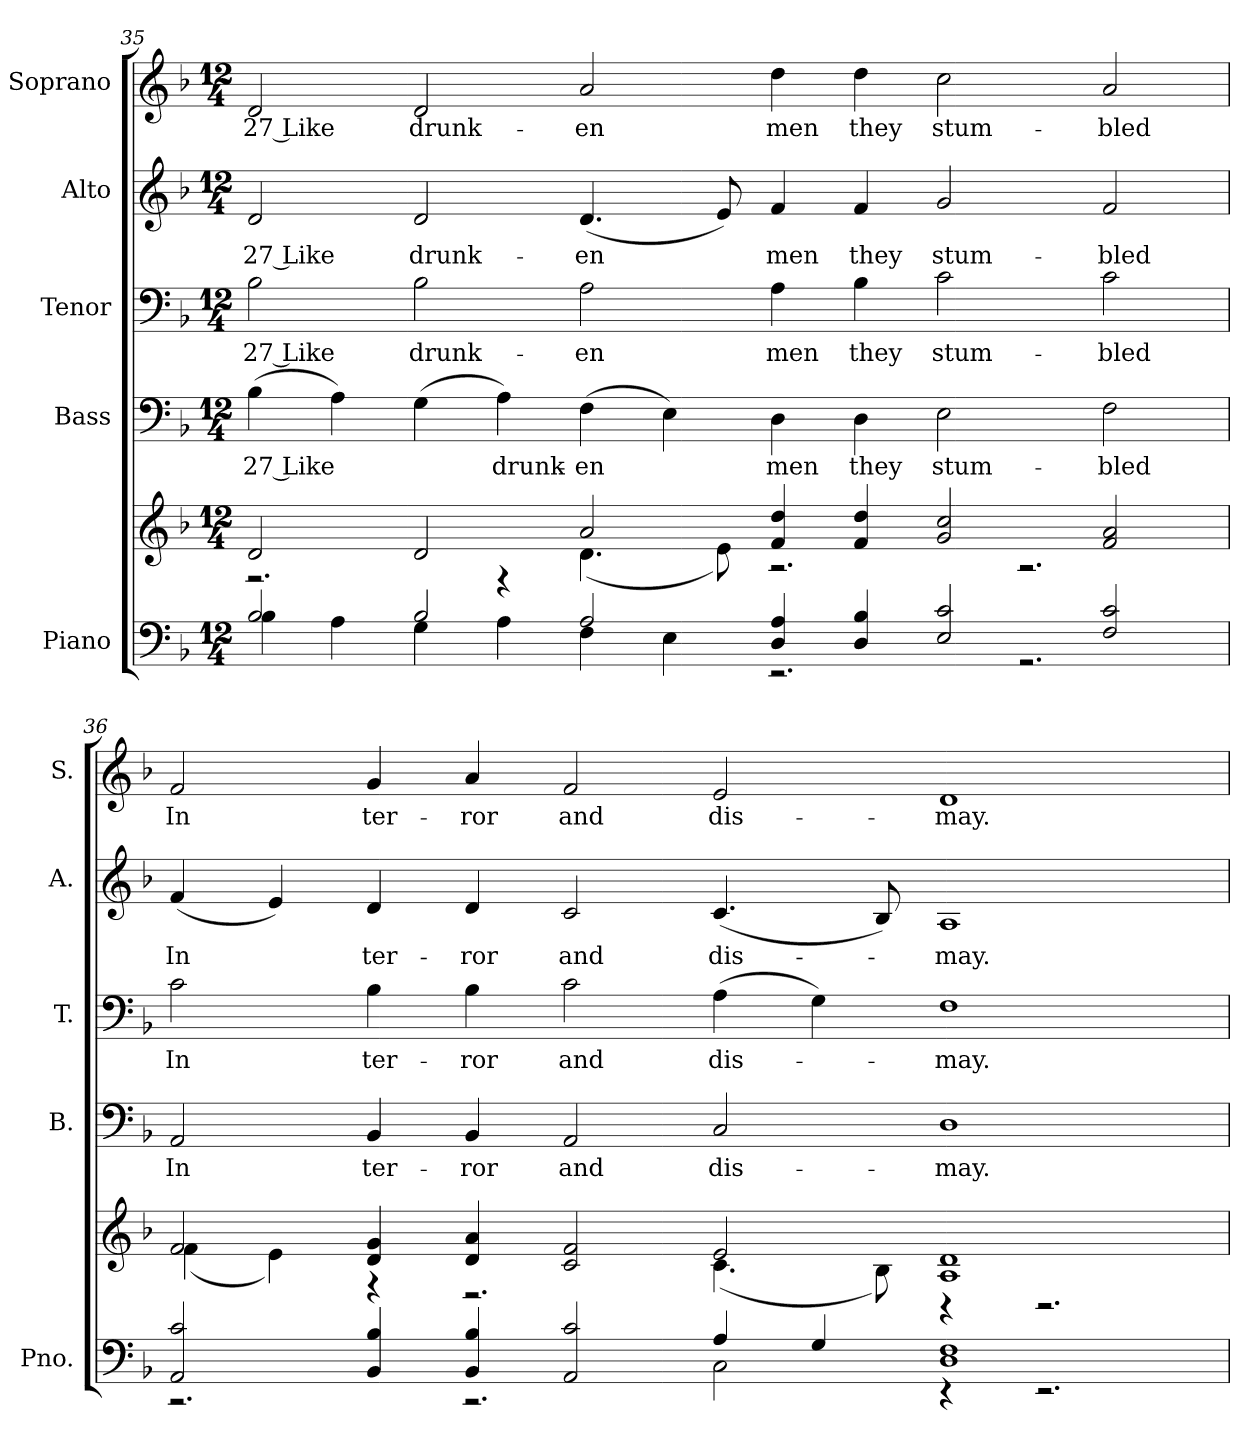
**kern	**kern	**kern	**text	**kern	**text	**kern	**text	**kern	**text
*part5	*part5	*part4	*part4	*part3	*part3	*part2	*part2	*part1	*part1
*staff6	*staff5	*staff4	*staff4	*staff3	*staff3	*staff2	*staff2	*staff1	*staff1
*I"Piano	*	*I"Bass	*	*I"Tenor	*	*I"Alto	*	*I"Soprano	*
*I'Pno.	*	*I'B.	*	*I'T.	*	*I'A.	*	*I'S.	*
!!LO:PB:g=z
*clefF4	*clefG2	*clefF4	*	*clefF4	*	*clefG2	*	*clefG2	*
*k[b-]	*k[b-]	*k[b-]	*	*k[b-]	*	*k[b-]	*	*k[b-]	*
*F:	*F:	*F:	*	*F:	*	*F:	*	*F:	*
*M12/4	*M12/4	*M12/4	*	*M12/4	*	*M12/4	*	*M12/4	*
=35	=35	=35	=35	=35	=35	=35	=35	=35	=35
*^	*^	*	*	*	*	*	*	*	*
!	!	!	!	!	!LO:LY:b:color=#000000	!	!	!	!	!	!
!	!	!	!	!	!	!	!LO:LY:b:color=#000000	!	!	!	!
!	!	!	!	!	!	!	!	!	!LO:LY:b:color=#000000	!	!
!	!	!	!	!	!	!	!	!	!	!	!LO:LY:b:color=#000000
2B-i/	4B-i\	2di/	2.r	(4B-i\	27 Like	2B-i\	27 Like	2di/	27 Like	2di/	27 Like
.	4Ai\	.	.	4Ai\)	.	.	.	.	.	.	.
!	!	!	!	!	!	!	!LO:LY:b:color=#000000	!	!	!	!
!	!	!	!	!	!	!	!	!	!LO:LY:b:color=#000000	!	!
!	!	!	!	!	!	!	!	!	!	!	!LO:LY:b:color=#000000
2B-i/	4Gi\	2di/	.	(4Gi\	.	2B-i\	drunk-	2di/	drunk-	2di/	drunk-
!	!	!	!	!	!LO:LY:b:color=#000000	!	!	!	!	!	!
.	4Ai\	.	4r	4Ai\)	drunk-	.	.	.	.	.	.
!	!	!	!	!	!LO:LY:b:color=#000000	!	!	!	!	!	!
!	!	!	!	!	!	!	!LO:LY:b:color=#000000	!	!	!	!
!	!	!	!	!	!	!	!	!	!LO:LY:b:color=#000000	!	!
!	!	!	!	!	!	!	!	!	!	!	!LO:LY:b:color=#000000
2Ai/	4Fi\	2ai/	(4.di\	(4Fi\	-en	2Ai\	-en	(4.di/	-en	2ai/	-en
.	4Ei\	.	.	4Ei\)	.	.	.	.	.	.	.
.	.	.	8ei\)	.	.	.	.	8ei/)	.	.	.
!	!	!	!	!	!LO:LY:b:color=#000000	!	!	!	!	!	!
!	!	!	!	!	!	!	!LO:LY:b:color=#000000	!	!	!	!
!	!	!	!	!	!	!	!	!	!LO:LY:b:color=#000000	!	!
!	!	!	!	!	!	!	!	!	!	!	!LO:LY:b:color=#000000
4Di/ 4Ai	2.r	4fi/ 4ddi	2.r	4Di\	men	4Ai\	men	4fi/	men	4ddi\	men
!	!	!	!	!	!LO:LY:b:color=#000000	!	!	!	!	!	!
!	!	!	!	!	!	!	!LO:LY:b:color=#000000	!	!	!	!
!	!	!	!	!	!	!	!	!	!LO:LY:b:color=#000000	!	!
!	!	!	!	!	!	!	!	!	!	!	!LO:LY:b:color=#000000
4Di/ 4B-i	.	4fi/ 4ddi	.	4Di\	they	4B-i\	they	4fi/	they	4ddi\	they
!	!	!	!	!	!LO:LY:b:color=#000000	!	!	!	!	!	!
!	!	!	!	!	!	!	!LO:LY:b:color=#000000	!	!	!	!
!	!	!	!	!	!	!	!	!	!LO:LY:b:color=#000000	!	!
!	!	!	!	!	!	!	!	!	!	!	!LO:LY:b:color=#000000
2Ei/ 2ci	.	2gi/ 2cci	.	2Ei\	stum-	2ci\	stum-	2gi/	stum-	2cci\	stum-
.	2.r	.	2.r	.	.	.	.	.	.	.	.
!	!	!	!	!	!LO:LY:b:color=#000000	!	!	!	!	!	!
!	!	!	!	!	!	!	!LO:LY:b:color=#000000	!	!	!	!
!	!	!	!	!	!	!	!	!	!LO:LY:b:color=#000000	!	!
!	!	!	!	!	!	!	!	!	!	!	!LO:LY:b:color=#000000
2Fi/ 2ci	.	2fi/ 2ai	.	2Fi\	-bled	2ci\	-bled	2fi/	-bled	2ai/	-bled
!!LO:PB:g=z
=36	=36	=36	=36	=36	=36	=36	=36	=36	=36	=36	=36
!	!	!	!	!	!LO:LY:b:color=#000000	!	!	!	!	!	!
!	!	!	!	!	!	!	!LO:LY:b:color=#000000	!	!	!	!
!	!	!	!	!	!	!	!	!	!LO:LY:b:color=#000000	!	!
!	!	!	!	!	!	!	!	!	!	!	!LO:LY:b:color=#000000
2AAi/ 2ci	2.r	2fi/	(4fi\	2AAi/	In	2ci\	In	(4fi/	In	2fi/	In
.	.	.	4ei\)	.	.	.	.	4ei/)	.	.	.
!	!	!	!	!	!LO:LY:b:color=#000000	!	!	!	!	!	!
!	!	!	!	!	!	!	!LO:LY:b:color=#000000	!	!	!	!
!	!	!	!	!	!	!	!	!	!LO:LY:b:color=#000000	!	!
!	!	!	!	!	!	!	!	!	!	!	!LO:LY:b:color=#000000
4BB-i/ 4B-i	.	4di/ 4gi	4r	4BB-i/	ter-	4B-i\	ter-	4di/	ter-	4gi/	ter-
!	!	!	!	!	!LO:LY:b:color=#000000	!	!	!	!	!	!
!	!	!	!	!	!	!	!LO:LY:b:color=#000000	!	!	!	!
!	!	!	!	!	!	!	!	!	!LO:LY:b:color=#000000	!	!
!	!	!	!	!	!	!	!	!	!	!	!LO:LY:b:color=#000000
4BB-i/ 4B-i	2.r	4di/ 4ai	2.r	4BB-i/	-ror	4B-i\	-ror	4di/	-ror	4ai/	-ror
!	!	!	!	!	!LO:LY:b:color=#000000	!	!	!	!	!	!
!	!	!	!	!	!	!	!LO:LY:b:color=#000000	!	!	!	!
!	!	!	!	!	!	!	!	!	!LO:LY:b:color=#000000	!	!
!	!	!	!	!	!	!	!	!	!	!	!LO:LY:b:color=#000000
2AAi/ 2ci	.	2ci/ 2fi	.	2AAi/	and	2ci\	and	2ci/	and	2fi/	and
!	!	!	!	!	!LO:LY:b:color=#000000	!	!	!	!	!	!
!	!	!	!	!	!	!	!LO:LY:b:color=#000000	!	!	!	!
!	!	!	!	!	!	!	!	!	!LO:LY:b:color=#000000	!	!
!	!	!	!	!	!	!	!	!	!	!	!LO:LY:b:color=#000000
4Ai/	2Ci\	2ei/	(4.ci\	2Ci/	dis-	(4Ai\	dis-	(4.ci/	dis-	2ei/	dis-
4Gi/	.	.	.	.	.	4Gi\)	.	.	.	.	.
.	.	.	8B-i\)	.	.	.	.	8B-i/)	.	.	.
!	!	!	!	!	!LO:LY:b:color=#000000	!	!	!	!	!	!
!	!	!	!	!	!	!	!LO:LY:b:color=#000000	!	!	!	!
!	!	!	!	!	!	!	!	!	!LO:LY:b:color=#000000	!	!
!	!	!	!	!	!	!	!	!	!	!	!LO:LY:b:color=#000000
1Di 1Fi	4r	1Ai 1di	4r	1Di	-may.	1Fi	-may.	1Ai	-may.	1di	-may.
.	2.r	.	2.r	.	.	.	.	.	.	.	.
*v	*v	*	*	*	*	*	*	*	*	*	*
*	*v	*v	*	*	*	*	*	*	*	*
=	=	=	=	=	=	=	=	=	=
*-	*-	*-	*-	*-	*-	*-	*-	*-	*-
